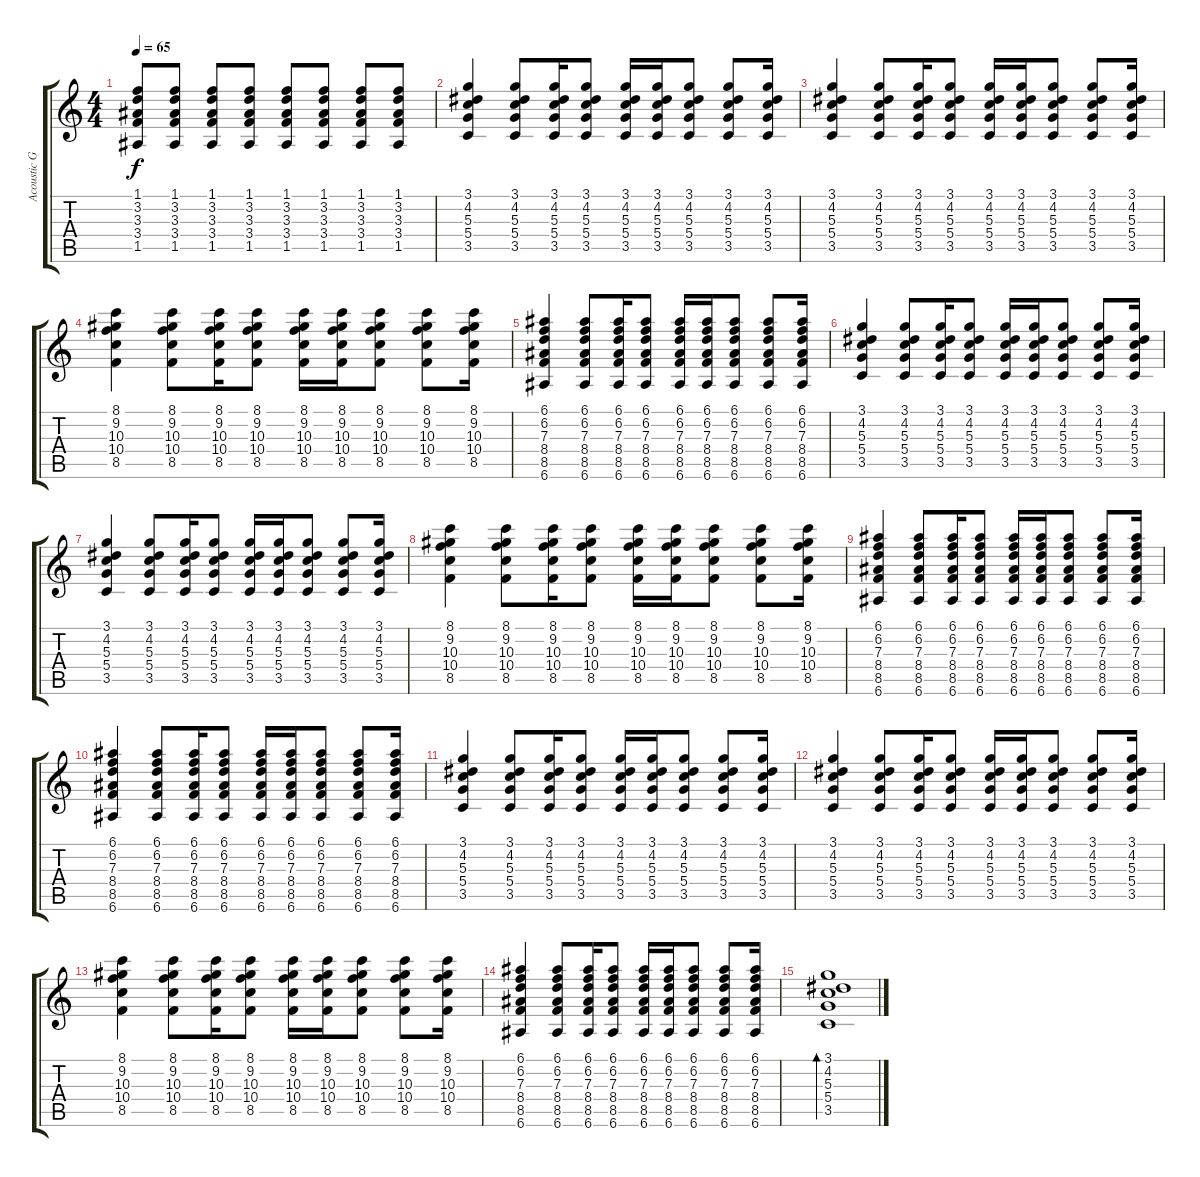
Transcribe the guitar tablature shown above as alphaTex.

\track ("Acoustic Guitar" "Acoustic G") {instrument acousticguitarsteel}
\staff {score tabs}
\tuning (E4 B3 G3 D3 A2 E2) {hide}
\ts (4 4)
\tempo 65
\clef g2
\ks c
(1.1 3.2 3.3 3.4 1.5).8{dy f} (1.1 3.2 3.3 3.4 1.5).8 (1.1 3.2 3.3 3.4 1.5).8 (1.1 3.2 3.3 3.4 1.5).8 (1.1 3.2 3.3 3.4 1.5).8 (1.1 3.2 3.3 3.4 1.5).8 (1.1 3.2 3.3 3.4 1.5).8 (1.1 3.2 3.3 3.4 1.5).8 |
(3.1 4.2 5.3 5.4 3.5).4 (3.1 4.2 5.3 5.4 3.5).8 (3.1 4.2 5.3 5.4 3.5).16 (3.1 4.2 5.3 5.4 3.5).8 (3.1 4.2 5.3 5.4 3.5).16 (3.1 4.2 5.3 5.4 3.5).16 (3.1 4.2 5.3 5.4 3.5).8 (3.1 4.2 5.3 5.4 3.5).8 (3.1 4.2 5.3 5.4 3.5).16 |
(3.1 4.2 5.3 5.4 3.5).4 (3.1 4.2 5.3 5.4 3.5).8 (3.1 4.2 5.3 5.4 3.5).16 (3.1 4.2 5.3 5.4 3.5).8 (3.1 4.2 5.3 5.4 3.5).16 (3.1 4.2 5.3 5.4 3.5).16 (3.1 4.2 5.3 5.4 3.5).8 (3.1 4.2 5.3 5.4 3.5).8 (3.1 4.2 5.3 5.4 3.5).16 |
(8.1 9.2 10.3 10.4 8.5).4 (8.1 9.2 10.3 10.4 8.5).8 (8.1 9.2 10.3 10.4 8.5).16 (8.1 9.2 10.3 10.4 8.5).8 (8.1 9.2 10.3 10.4 8.5).16 (8.1 9.2 10.3 10.4 8.5).16 (8.1 9.2 10.3 10.4 8.5).8 (8.1 9.2 10.3 10.4 8.5).8 (8.1 9.2 10.3 10.4 8.5).16 |
(6.1 6.2 7.3 8.4 8.5 6.6).4 (6.1 6.2 7.3 8.4 8.5 6.6).8 (6.1 6.2 7.3 8.4 8.5 6.6).16 (6.1 6.2 7.3 8.4 8.5 6.6).8 (6.1 6.2 7.3 8.4 8.5 6.6).16 (6.1 6.2 7.3 8.4 8.5 6.6).16 (6.1 6.2 7.3 8.4 8.5 6.6).8 (6.1 6.2 7.3 8.4 8.5 6.6).8 (6.1 6.2 7.3 8.4 8.5 6.6).16 |
(3.1 4.2 5.3 5.4 3.5).4 (3.1 4.2 5.3 5.4 3.5).8 (3.1 4.2 5.3 5.4 3.5).16 (3.1 4.2 5.3 5.4 3.5).8 (3.1 4.2 5.3 5.4 3.5).16 (3.1 4.2 5.3 5.4 3.5).16 (3.1 4.2 5.3 5.4 3.5).8 (3.1 4.2 5.3 5.4 3.5).8 (3.1 4.2 5.3 5.4 3.5).16 |
(3.1 4.2 5.3 5.4 3.5).4 (3.1 4.2 5.3 5.4 3.5).8 (3.1 4.2 5.3 5.4 3.5).16 (3.1 4.2 5.3 5.4 3.5).8 (3.1 4.2 5.3 5.4 3.5).16 (3.1 4.2 5.3 5.4 3.5).16 (3.1 4.2 5.3 5.4 3.5).8 (3.1 4.2 5.3 5.4 3.5).8 (3.1 4.2 5.3 5.4 3.5).16 |
(8.1 9.2 10.3 10.4 8.5).4 (8.1 9.2 10.3 10.4 8.5).8 (8.1 9.2 10.3 10.4 8.5).16 (8.1 9.2 10.3 10.4 8.5).8 (8.1 9.2 10.3 10.4 8.5).16 (8.1 9.2 10.3 10.4 8.5).16 (8.1 9.2 10.3 10.4 8.5).8 (8.1 9.2 10.3 10.4 8.5).8 (8.1 9.2 10.3 10.4 8.5).16 |
(6.1 6.2 7.3 8.4 8.5 6.6).4 (6.1 6.2 7.3 8.4 8.5 6.6).8 (6.1 6.2 7.3 8.4 8.5 6.6).16 (6.1 6.2 7.3 8.4 8.5 6.6).8 (6.1 6.2 7.3 8.4 8.5 6.6).16 (6.1 6.2 7.3 8.4 8.5 6.6).16 (6.1 6.2 7.3 8.4 8.5 6.6).8 (6.1 6.2 7.3 8.4 8.5 6.6).8 (6.1 6.2 7.3 8.4 8.5 6.6).16 |
(6.1 6.2 7.3 8.4 8.5 6.6).4 (6.1 6.2 7.3 8.4 8.5 6.6).8 (6.1 6.2 7.3 8.4 8.5 6.6).16 (6.1 6.2 7.3 8.4 8.5 6.6).8 (6.1 6.2 7.3 8.4 8.5 6.6).16 (6.1 6.2 7.3 8.4 8.5 6.6).16 (6.1 6.2 7.3 8.4 8.5 6.6).8 (6.1 6.2 7.3 8.4 8.5 6.6).8 (6.1 6.2 7.3 8.4 8.5 6.6).16 |
(3.1 4.2 5.3 5.4 3.5).4 (3.1 4.2 5.3 5.4 3.5).8 (3.1 4.2 5.3 5.4 3.5).16 (3.1 4.2 5.3 5.4 3.5).8 (3.1 4.2 5.3 5.4 3.5).16 (3.1 4.2 5.3 5.4 3.5).16 (3.1 4.2 5.3 5.4 3.5).8 (3.1 4.2 5.3 5.4 3.5).8 (3.1 4.2 5.3 5.4 3.5).16 |
(3.1 4.2 5.3 5.4 3.5).4 (3.1 4.2 5.3 5.4 3.5).8 (3.1 4.2 5.3 5.4 3.5).16 (3.1 4.2 5.3 5.4 3.5).8 (3.1 4.2 5.3 5.4 3.5).16 (3.1 4.2 5.3 5.4 3.5).16 (3.1 4.2 5.3 5.4 3.5).8 (3.1 4.2 5.3 5.4 3.5).8 (3.1 4.2 5.3 5.4 3.5).16 |
(8.1 9.2 10.3 10.4 8.5).4 (8.1 9.2 10.3 10.4 8.5).8 (8.1 9.2 10.3 10.4 8.5).16 (8.1 9.2 10.3 10.4 8.5).8 (8.1 9.2 10.3 10.4 8.5).16 (8.1 9.2 10.3 10.4 8.5).16 (8.1 9.2 10.3 10.4 8.5).8 (8.1 9.2 10.3 10.4 8.5).8 (8.1 9.2 10.3 10.4 8.5).16 |
(6.1 6.2 7.3 8.4 8.5 6.6).4 (6.1 6.2 7.3 8.4 8.5 6.6).8 (6.1 6.2 7.3 8.4 8.5 6.6).16 (6.1 6.2 7.3 8.4 8.5 6.6).8 (6.1 6.2 7.3 8.4 8.5 6.6).16 (6.1 6.2 7.3 8.4 8.5 6.6).16 (6.1 6.2 7.3 8.4 8.5 6.6).8 (6.1 6.2 7.3 8.4 8.5 6.6).8 (6.1 6.2 7.3 8.4 8.5 6.6).16 |
(3.1 4.2 5.3 5.4 3.5).1{bd 240}
